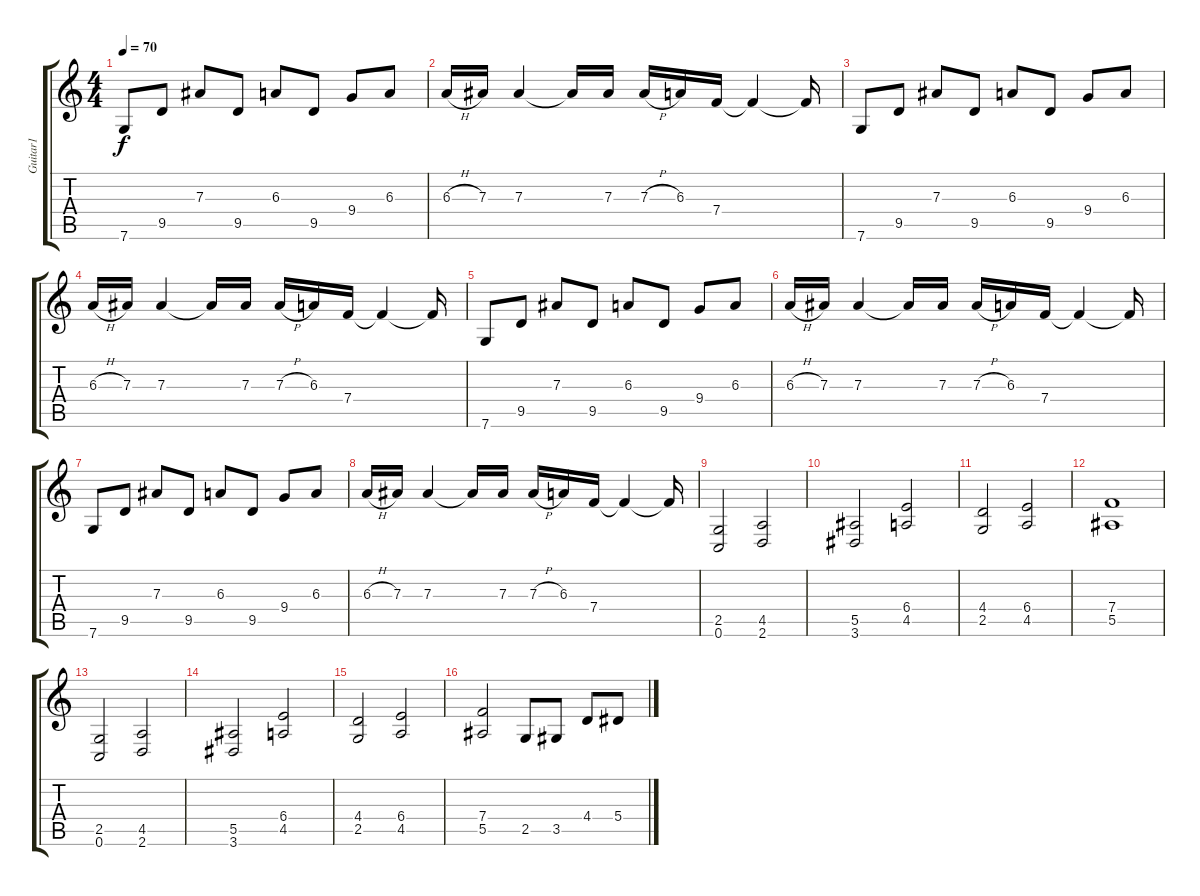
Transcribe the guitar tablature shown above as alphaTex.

\track ("Guitar1" "Guitar1") {instrument distortionguitar}
\staff {score tabs}
\tuning (C4 G3 Eb3 Bb2 F2 C2) {hide}
\ts (4 4)
\tempo 70
\clef g2
\ks c
7.6.8{dy f} 9.5.8 7.3.8 9.5.8 6.3.8 9.5.8 9.4.8 6.3.8 |
6.3{h}.16 7.3.16 7.3.4 7.3{t}.16 7.3.16 7.3{h}.16 6.3.16 7.4.16 7.4{t}.4 7.4{t}.16 |
7.6.8 9.5.8 7.3.8 9.5.8 6.3.8 9.5.8 9.4.8 6.3.8 |
6.3{h}.16 7.3.16 7.3.4 7.3{t}.16 7.3.16 7.3{h}.16 6.3.16 7.4.16 7.4{t}.4 7.4{t}.16 |
7.6.8 9.5.8 7.3.8 9.5.8 6.3.8 9.5.8 9.4.8 6.3.8 |
6.3{h}.16 7.3.16 7.3.4 7.3{t}.16 7.3.16 7.3{h}.16 6.3.16 7.4.16 7.4{t}.4 7.4{t}.16 |
7.6.8 9.5.8 7.3.8 9.5.8 6.3.8 9.5.8 9.4.8 6.3.8 |
6.3{h}.16 7.3.16 7.3.4 7.3{t}.16 7.3.16 7.3{h}.16 6.3.16 7.4.16 7.4{t}.4 7.4{t}.16 |
(2.5 0.6).2 (4.5 2.6).2 |
(5.5 3.6).2 (6.4 4.5).2 |
(4.4 2.5).2 (6.4 4.5).2 |
(7.4 5.5).1 |
(2.5 0.6).2 (4.5 2.6).2 |
(5.5 3.6).2 (6.4 4.5).2 |
(4.4 2.5).2 (6.4 4.5).2 |
(7.4 5.5).2 2.5.8 3.5.8 4.4.8 5.4.8
